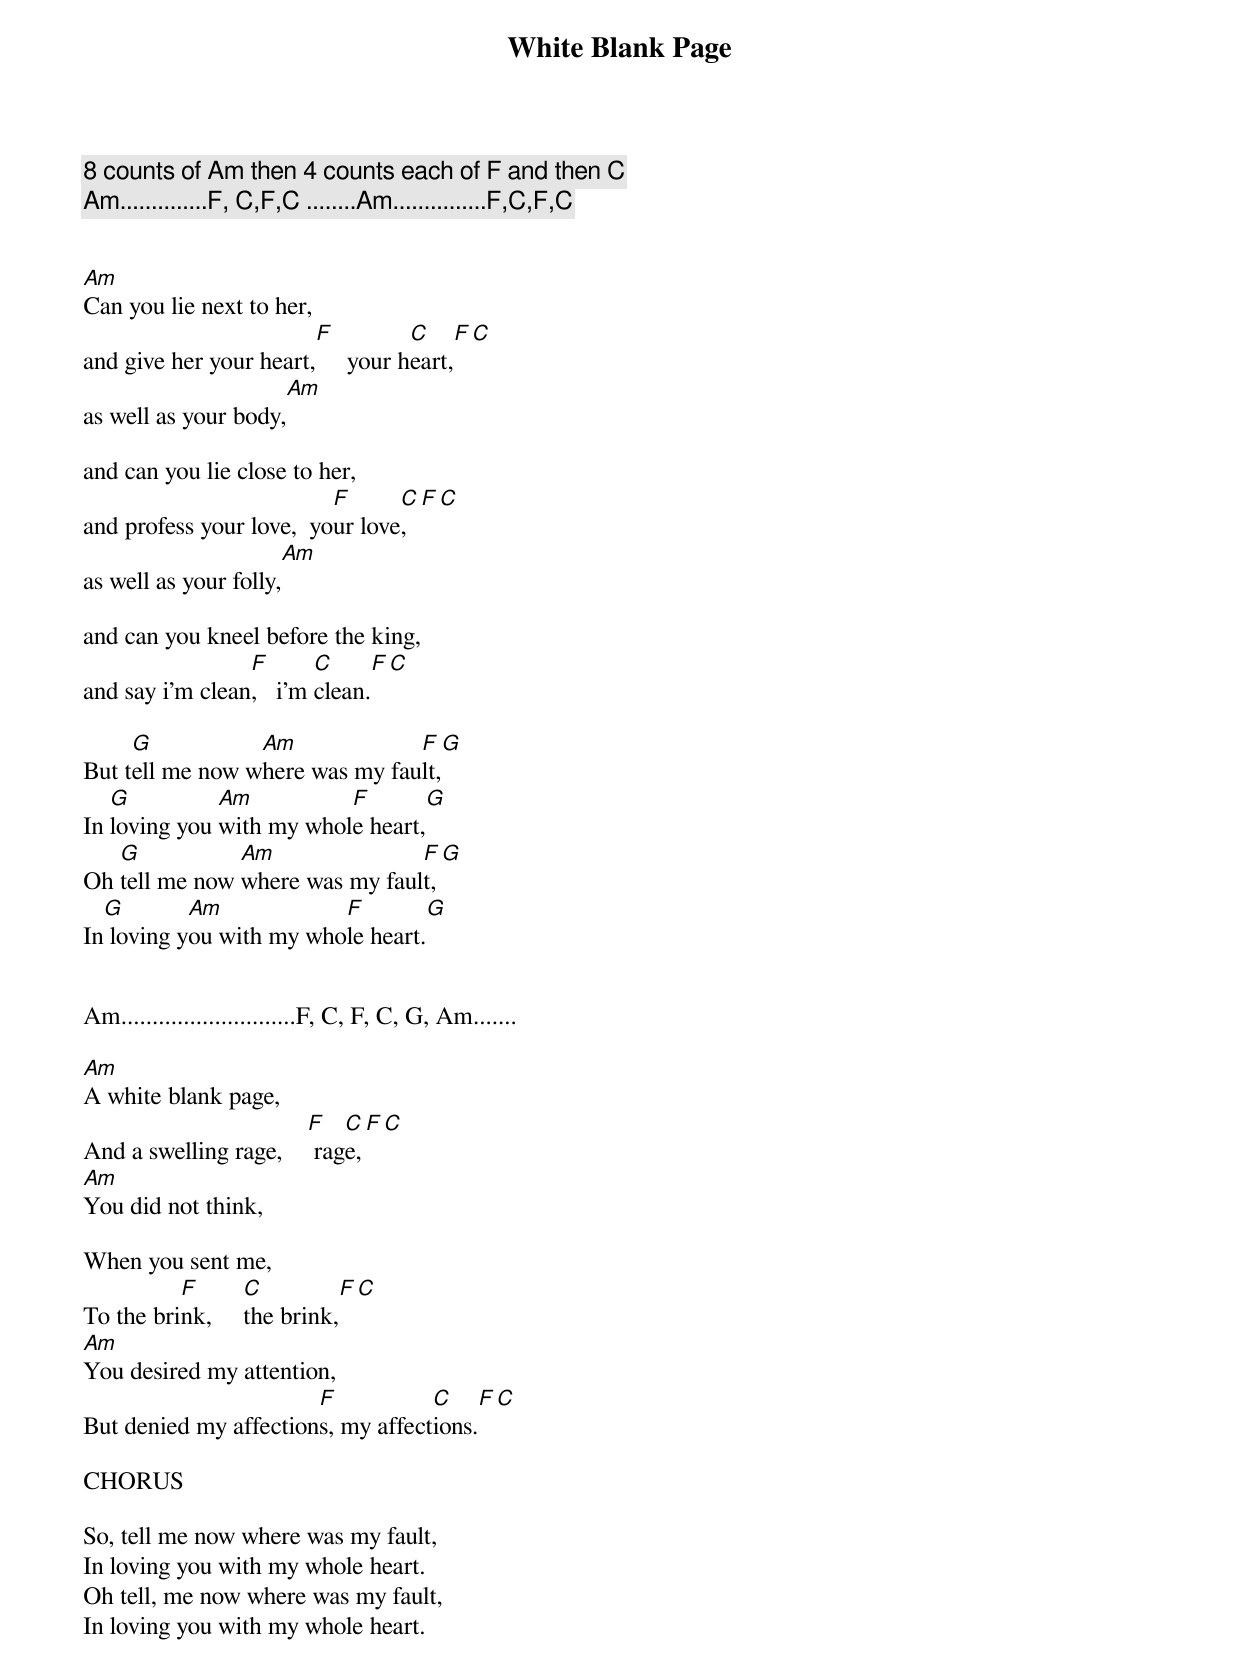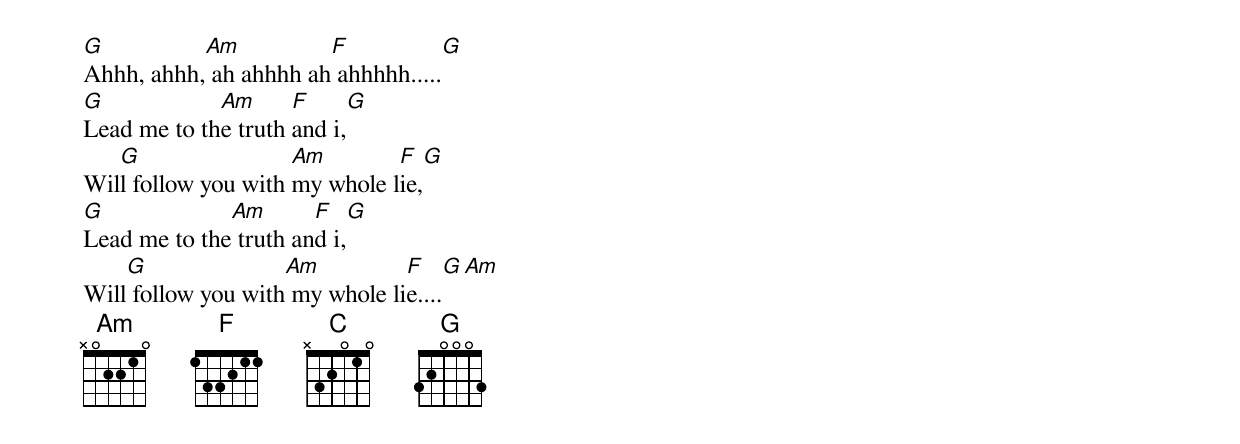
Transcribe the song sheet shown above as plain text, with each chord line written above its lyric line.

White Blank Page

8 counts of Am then 4 counts each of F and then C
Am..............F, C,F,C ........Am...............F,C,F,C


Am
Can you lie next to her,
                        F          C          F           C
and give her your heart,     your heart,
                           Am
as well as your body,

and can you lie close to her,
                          F      C          F      C
and profess your love,  your love,
                        Am
as well as your folly,

and can you kneel before the king,
                 F       C       F         C
and say i'm clean,   i'm clean.

     G           Am             F              G
But tell me now where was my fault,
   G          Am          F                G
In loving you with my whole heart,
   G           Am               F              G
Oh tell me now where was my fault,
  G        Am            F               G
In loving you with my whole heart.


Am............................F, C, F, C, G, Am.......

Am
A white blank page,
                        F   C       F     C
And a swelling rage,     rage,
Am
You did not think,

When you sent me,
          F       C           F     C
To the brink,     the brink,
Am
You desired my attention,
                       F           C           F              C
But denied my affections, my affections.

CHORUS

So, tell me now where was my fault,
In loving you with my whole heart.
Oh tell, me now where was my fault,
In loving you with my whole heart.

G          Am          F                G
Ahhh, ahhh, ah ahhhh ah ahhhhh.....
G            Am      F               G
Lead me to the truth and i,
   G                 Am        F                 G
Will follow you with my whole lie,
G             Am       F             G
Lead me to the truth and i,
    G               Am          F               G             Am
Will follow you with my whole lie....
